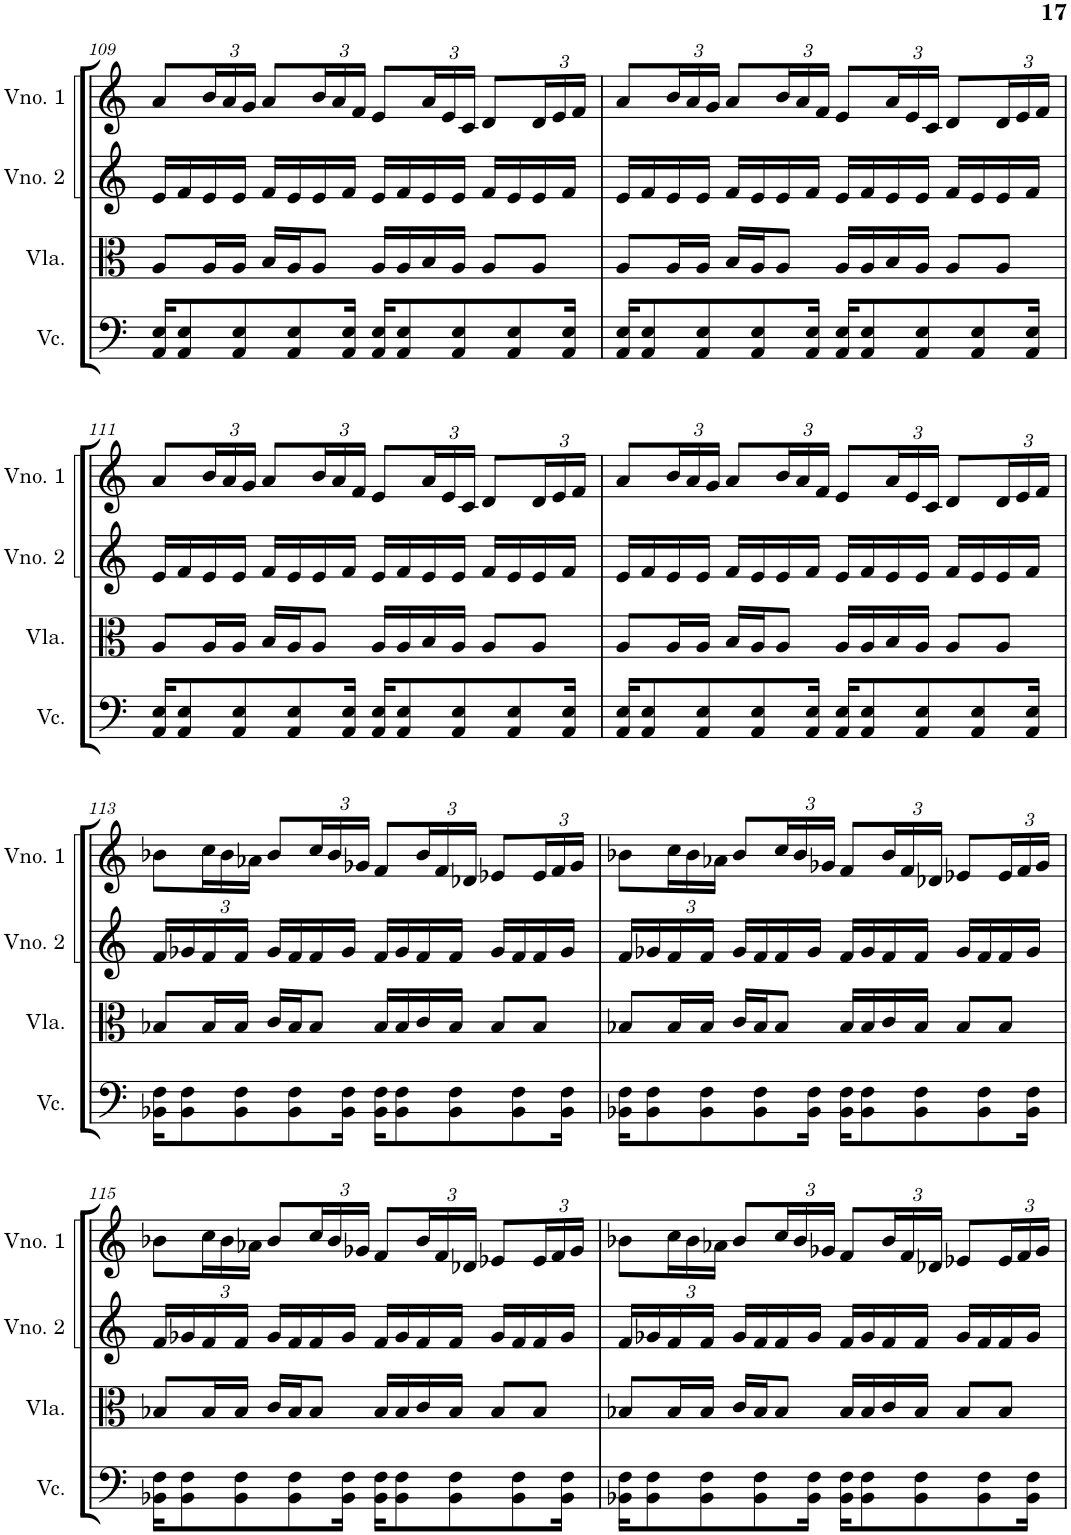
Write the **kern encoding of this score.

**kern	**kern	**kern	**kern
*part4	*part3	*part2	*part1
*staff4	*staff3	*staff2	*staff1
*I"Violoncelo	*I"Viola	*I"Violino 2	*I"Violino 1
*I'Vc.	*I'Vla.	*I'Vno. 2	*I'Vno. 1
!!LO:PB:g=z
*clefF4	*clefC3	*clefG2	*clefG2
*k[]	*k[]	*k[]	*k[]
*M4/4	*M4/4	*M4/4	*M4/4
=109	=109	=109	=109
16AA/ 16E/KL	8A/L	16e/LL	8a/L
8AA/ 8E/	.	16f/	.
*	*	*	*Xbrackettup
.	16A/L	16e/	24b/L
.	.	.	24a/
8AA/ 8E/	16A/JJ	16e/JJ	.
.	.	.	24g/JJ
.	16B/LL	16f/LL	8a/L
8AA/ 8E/	16A/J	16e/	.
.	8A/J	16e/	24b/L
.	.	.	24a/
16AA/ 16E/Jk	.	16f/JJ	.
.	.	.	24f/JJ
16AA/ 16E/KL	16A/LL	16e/LL	8e/L
8AA/ 8E/	16A/	16f/	.
.	16B/	16e/	24a/L
.	.	.	24e/
8AA/ 8E/	16A/JJ	16e/JJ	.
.	.	.	24c/JJ
.	8A/L	16f/LL	8d/L
8AA/ 8E/	.	16e/	.
.	8A/J	16e/	24d/L
.	.	.	24e/
16AA/ 16E/Jk	.	16f/JJ	.
.	.	.	24f/JJ
=110	=110	=110	=110
16AA/ 16E/KL	8A/L	16e/LL	8a/L
8AA/ 8E/	.	16f/	.
.	16A/L	16e/	24b/L
.	.	.	24a/
8AA/ 8E/	16A/JJ	16e/JJ	.
.	.	.	24g/JJ
.	16B/LL	16f/LL	8a/L
8AA/ 8E/	16A/J	16e/	.
.	8A/J	16e/	24b/L
.	.	.	24a/
16AA/ 16E/Jk	.	16f/JJ	.
.	.	.	24f/JJ
16AA/ 16E/KL	16A/LL	16e/LL	8e/L
8AA/ 8E/	16A/	16f/	.
.	16B/	16e/	24a/L
.	.	.	24e/
8AA/ 8E/	16A/JJ	16e/JJ	.
.	.	.	24c/JJ
.	8A/L	16f/LL	8d/L
8AA/ 8E/	.	16e/	.
.	8A/J	16e/	24d/L
.	.	.	24e/
16AA/ 16E/Jk	.	16f/JJ	.
.	.	.	24f/JJ
!!LO:LB:g=z
=111	=111	=111	=111
16AA/ 16E/KL	8A/L	16e/LL	8a/L
8AA/ 8E/	.	16f/	.
.	16A/L	16e/	24b/L
.	.	.	24a/
8AA/ 8E/	16A/JJ	16e/JJ	.
.	.	.	24g/JJ
.	16B/LL	16f/LL	8a/L
8AA/ 8E/	16A/J	16e/	.
.	8A/J	16e/	24b/L
.	.	.	24a/
16AA/ 16E/Jk	.	16f/JJ	.
.	.	.	24f/JJ
16AA/ 16E/KL	16A/LL	16e/LL	8e/L
8AA/ 8E/	16A/	16f/	.
.	16B/	16e/	24a/L
.	.	.	24e/
8AA/ 8E/	16A/JJ	16e/JJ	.
.	.	.	24c/JJ
.	8A/L	16f/LL	8d/L
8AA/ 8E/	.	16e/	.
.	8A/J	16e/	24d/L
.	.	.	24e/
16AA/ 16E/Jk	.	16f/JJ	.
.	.	.	24f/JJ
=112	=112	=112	=112
16AA/ 16E/KL	8A/L	16e/LL	8a/L
8AA/ 8E/	.	16f/	.
.	16A/L	16e/	24b/L
.	.	.	24a/
8AA/ 8E/	16A/JJ	16e/JJ	.
.	.	.	24g/JJ
.	16B/LL	16f/LL	8a/L
8AA/ 8E/	16A/J	16e/	.
.	8A/J	16e/	24b/L
.	.	.	24a/
16AA/ 16E/Jk	.	16f/JJ	.
.	.	.	24f/JJ
16AA/ 16E/KL	16A/LL	16e/LL	8e/L
8AA/ 8E/	16A/	16f/	.
.	16B/	16e/	24a/L
.	.	.	24e/
8AA/ 8E/	16A/JJ	16e/JJ	.
.	.	.	24c/JJ
.	8A/L	16f/LL	8d/L
8AA/ 8E/	.	16e/	.
.	8A/J	16e/	24d/L
.	.	.	24e/
16AA/ 16E/Jk	.	16f/JJ	.
.	.	.	24f/JJ
!!LO:LB:g=z
=113	=113	=113	=113
16BB-X\ 16F\KL	8B-X/L	16f/LL	8b-X\L
8BB-\ 8F\	.	16g-X/	.
.	16B-/L	16f/	24cc\L
.	.	.	24b-\
8BB-\ 8F\	16B-/JJ	16f/JJ	.
.	.	.	24a-X\JJ
.	16c/LL	16g-/LL	8b-/L
8BB-\ 8F\	16B-/J	16f/	.
.	8B-/J	16f/	24cc/L
.	.	.	24b-/
16BB-\ 16F\Jk	.	16g-/JJ	.
.	.	.	24g-X/JJ
16BB-\ 16F\KL	16B-/LL	16f/LL	8f/L
8BB-\ 8F\	16B-/	16g-/	.
.	16c/	16f/	24b-/L
.	.	.	24f/
8BB-\ 8F\	16B-/JJ	16f/JJ	.
.	.	.	24d-X/JJ
.	8B-/L	16g-/LL	8e-X/L
8BB-\ 8F\	.	16f/	.
.	8B-/J	16f/	24e-/L
.	.	.	24f/
16BB-\ 16F\Jk	.	16g-/JJ	.
.	.	.	24g-/JJ
=114	=114	=114	=114
16BB-X\ 16F\KL	8B-X/L	16f/LL	8b-X\L
8BB-\ 8F\	.	16g-X/	.
.	16B-/L	16f/	24cc\L
.	.	.	24b-\
8BB-\ 8F\	16B-/JJ	16f/JJ	.
.	.	.	24a-X\JJ
.	16c/LL	16g-/LL	8b-/L
8BB-\ 8F\	16B-/J	16f/	.
.	8B-/J	16f/	24cc/L
.	.	.	24b-/
16BB-\ 16F\Jk	.	16g-/JJ	.
.	.	.	24g-X/JJ
16BB-\ 16F\KL	16B-/LL	16f/LL	8f/L
8BB-\ 8F\	16B-/	16g-/	.
.	16c/	16f/	24b-/L
.	.	.	24f/
8BB-\ 8F\	16B-/JJ	16f/JJ	.
.	.	.	24d-X/JJ
.	8B-/L	16g-/LL	8e-X/L
8BB-\ 8F\	.	16f/	.
.	8B-/J	16f/	24e-/L
.	.	.	24f/
16BB-\ 16F\Jk	.	16g-/JJ	.
.	.	.	24g-/JJ
!!LO:LB:g=z
=115	=115	=115	=115
16BB-X\ 16F\KL	8B-X/L	16f/LL	8b-X\L
8BB-\ 8F\	.	16g-X/	.
.	16B-/L	16f/	24cc\L
.	.	.	24b-\
8BB-\ 8F\	16B-/JJ	16f/JJ	.
.	.	.	24a-X\JJ
.	16c/LL	16g-/LL	8b-/L
8BB-\ 8F\	16B-/J	16f/	.
.	8B-/J	16f/	24cc/L
.	.	.	24b-/
16BB-\ 16F\Jk	.	16g-/JJ	.
.	.	.	24g-X/JJ
16BB-\ 16F\KL	16B-/LL	16f/LL	8f/L
8BB-\ 8F\	16B-/	16g-/	.
.	16c/	16f/	24b-/L
.	.	.	24f/
8BB-\ 8F\	16B-/JJ	16f/JJ	.
.	.	.	24d-X/JJ
.	8B-/L	16g-/LL	8e-X/L
8BB-\ 8F\	.	16f/	.
.	8B-/J	16f/	24e-/L
.	.	.	24f/
16BB-\ 16F\Jk	.	16g-/JJ	.
.	.	.	24g-/JJ
=116	=116	=116	=116
16BB-X\ 16F\KL	8B-X/L	16f/LL	8b-X\L
8BB-\ 8F\	.	16g-X/	.
.	16B-/L	16f/	24cc\L
.	.	.	24b-\
8BB-\ 8F\	16B-/JJ	16f/JJ	.
.	.	.	24a-X\JJ
.	16c/LL	16g-/LL	8b-/L
8BB-\ 8F\	16B-/J	16f/	.
.	8B-/J	16f/	24cc/L
.	.	.	24b-/
16BB-\ 16F\Jk	.	16g-/JJ	.
.	.	.	24g-X/JJ
16BB-\ 16F\KL	16B-/LL	16f/LL	8f/L
8BB-\ 8F\	16B-/	16g-/	.
.	16c/	16f/	24b-/L
.	.	.	24f/
8BB-\ 8F\	16B-/JJ	16f/JJ	.
.	.	.	24d-X/JJ
.	8B-/L	16g-/LL	8e-X/L
8BB-\ 8F\	.	16f/	.
.	8B-/J	16f/	24e-/L
.	.	.	24f/
16BB-\ 16F\Jk	.	16g-/JJ	.
.	.	.	24g-/JJ
=	=	=	=
*-	*-	*-	*-
